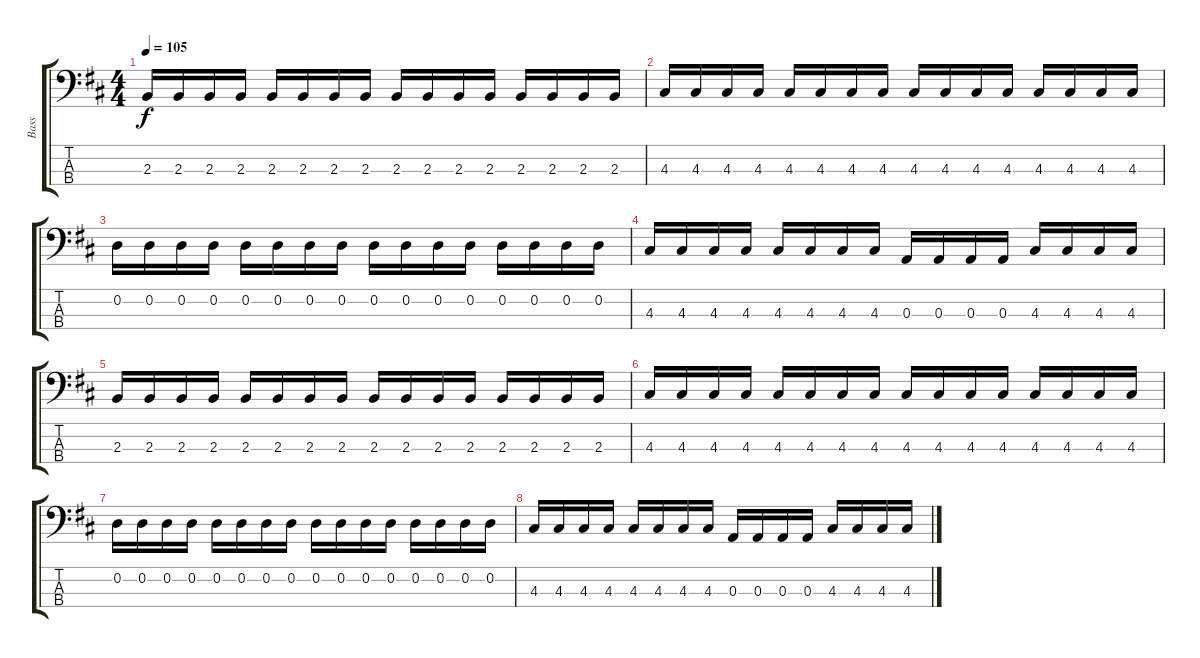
\track ("Bass" "Bass") {instrument electricbassfinger}
\staff {score tabs}
\tuning (G2 D2 A1 E1) {hide}
\ts (4 4)
\tempo 105
\clef f4
\ks d
2.3.16{dy f} 2.3.16 2.3.16 2.3.16 2.3.16 2.3.16 2.3.16 2.3.16 2.3.16 2.3.16 2.3.16 2.3.16 2.3.16 2.3.16 2.3.16 2.3.16 |
4.3.16 4.3.16 4.3.16 4.3.16 4.3.16 4.3.16 4.3.16 4.3.16 4.3.16 4.3.16 4.3.16 4.3.16 4.3.16 4.3.16 4.3.16 4.3.16 |
0.2.16 0.2.16 0.2.16 0.2.16 0.2.16 0.2.16 0.2.16 0.2.16 0.2.16 0.2.16 0.2.16 0.2.16 0.2.16 0.2.16 0.2.16 0.2.16 |
4.3.16 4.3.16 4.3.16 4.3.16 4.3.16 4.3.16 4.3.16 4.3.16 0.3.16 0.3.16 0.3.16 0.3.16 4.3.16 4.3.16 4.3.16 4.3.16 |
2.3.16 2.3.16 2.3.16 2.3.16 2.3.16 2.3.16 2.3.16 2.3.16 2.3.16 2.3.16 2.3.16 2.3.16 2.3.16 2.3.16 2.3.16 2.3.16 |
4.3.16 4.3.16 4.3.16 4.3.16 4.3.16 4.3.16 4.3.16 4.3.16 4.3.16 4.3.16 4.3.16 4.3.16 4.3.16 4.3.16 4.3.16 4.3.16 |
0.2.16 0.2.16 0.2.16 0.2.16 0.2.16 0.2.16 0.2.16 0.2.16 0.2.16 0.2.16 0.2.16 0.2.16 0.2.16 0.2.16 0.2.16 0.2.16 |
4.3.16 4.3.16 4.3.16 4.3.16 4.3.16 4.3.16 4.3.16 4.3.16 0.3.16 0.3.16 0.3.16 0.3.16 4.3.16 4.3.16 4.3.16 4.3.16
